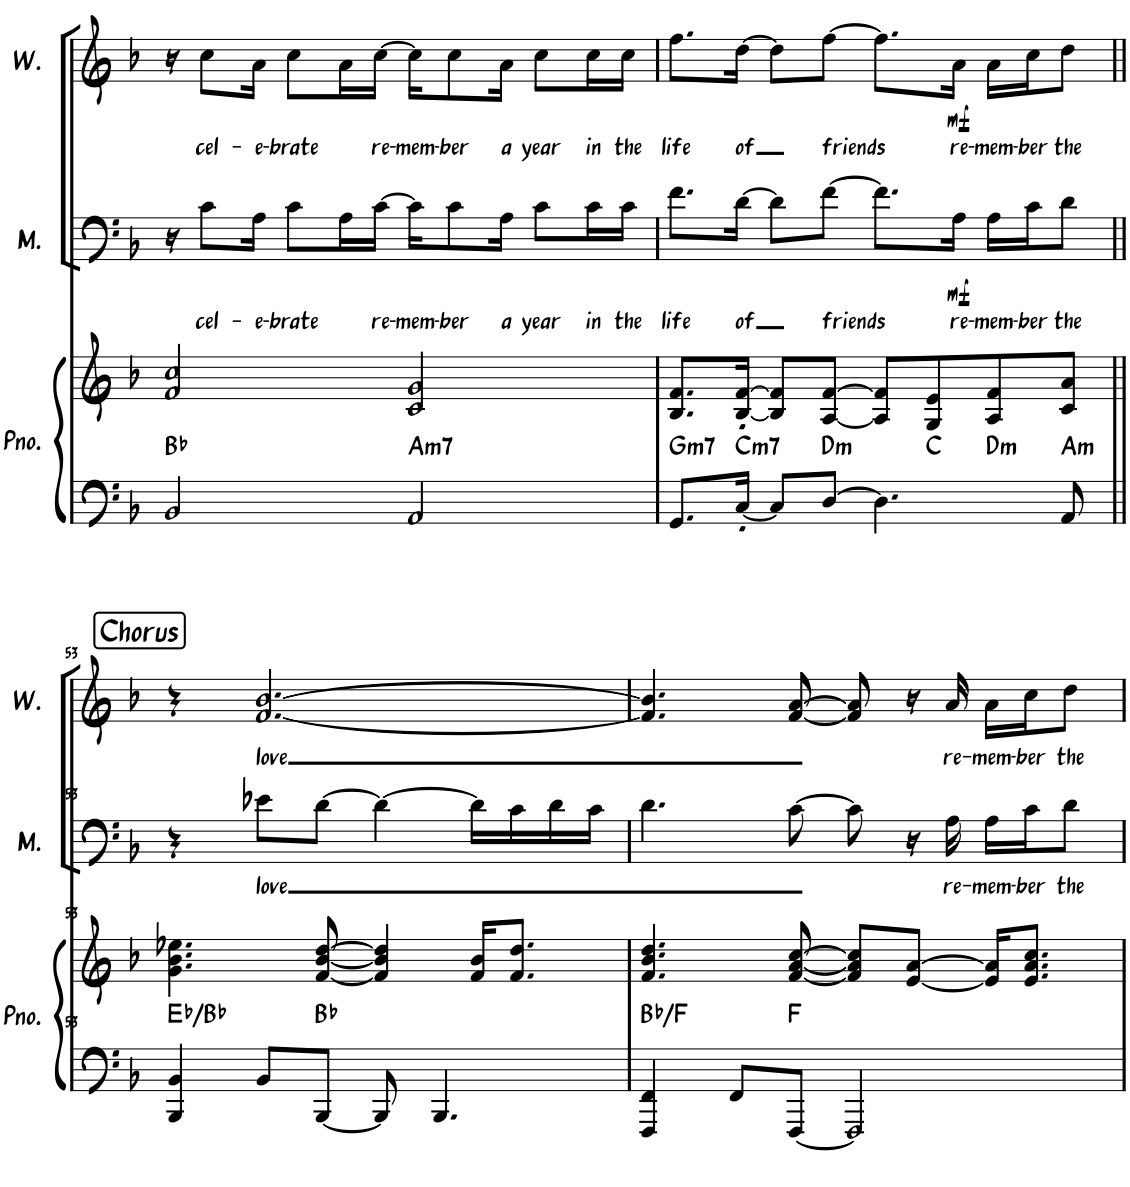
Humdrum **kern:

**kern	**kern	**harte	**kern	**text	**dynam	**kern	**text	**dynam
*part3	*part3	*part3	*part2	*part2	*part2	*part1	*part1	*part1
*staff4	*staff3	*	*staff2	*staff2	*staff2	*staff1	*staff1	*staff1
*I"钢琴	*	*	*I"男声	*	*	*I"女声	*	*
!!LO:PB:g=z
*clefF4	*clefG2	*	*clefF4	*	*	*clefG2	*	*
*k[b-]	*k[b-]	*	*k[b-]	*	*	*k[b-]	*	*
*M4/4	*M4/4	*	*M4/4	*	*	*M4/4	*	*
=51	=51	=51	=51	=51	=51	=51	=51	=51
2BB-/	2f/ 2cc/	Bb:maj	16r	.	.	16r	.	.
!	!	!	!	!LO:LY:b	!	!	!LO:LY:b	!
.	.	.	8c\L	cel-	.	8cc\L	cel-	.
!	!	!	!	!LO:LY:b	!	!	!LO:LY:b	!
.	.	.	16A\Jk	-e-	.	16a\Jk	-e-	.
!	!	!	!	!LO:LY:b	!	!	!LO:LY:b	!
.	.	.	8c\L	-brate	.	8cc\L	-brate	.
.	.	.	16A\L	.	.	16a\L	.	.
!	!	!	!	!LO:LY:b	!	!	!LO:LY:b	!
.	.	.	[16c\JJ	re-	.	[16cc\JJ	re-	.
!	!	!LO:H:kt=m7	!	!LO:LY:b	!	!	!LO:LY:b	!
2AA/	2c/ 2g/	A:min7	16c\KL]	-mem-	.	16cc\KL]	-mem-	.
!	!	!	!	!LO:LY:b	!	!	!LO:LY:b	!
.	.	.	8c\	-ber	.	8cc\	-ber	.
!	!	!	!	!LO:LY:b	!	!	!LO:LY:b	!
.	.	.	16A\Jk	a	.	16a\Jk	a	.
!	!	!	!	!LO:LY:b	!	!	!LO:LY:b	!
.	.	.	8c\L	year	.	8cc\L	year	.
!	!	!	!	!LO:LY:b	!	!	!LO:LY:b	!
.	.	.	16c\L	in	.	16cc\L	in	.
!	!	!	!	!LO:LY:b	!	!	!LO:LY:b	!
.	.	.	16c\JJ	the	.	16cc\JJ	the	.
=52	=52	=52	=52	=52	=52	=52	=52	=52
!	!	!LO:H:kt=m7	!	!LO:LY:b	!	!	!LO:LY:b	!
8.GG/L	8.B-/ 8.f/L	G:min7	8.f\L	life	.	8.ff\L	life	.
!	!	!LO:H:kt=m7	!	!LO:LY:b	!	!	!LO:LY:b	!
[16C'/Jk	[16B-/' [16f/'Jk	C:min7	[16d\Jk	of	.	[16dd\Jk	of	.
8C/L]	8B-/] 8f/]L	.	8d\L]	.	.	8dd\L]	.	.
!	!	!LO:H:kt=m	!	!LO:LY:b	!	!	!LO:LY:b	!
[8D/J	[8A/ [8f/J	D:min	[8f\J	friends	.	[8ff\J	friends	.
4.D\]	8A/] 8f/]L	.	8.f\L]	.	.	8.ff\L]	.	.
.	8G/ 8e/	C:maj	.	.	.	.	.	.
!	!	!	!	!LO:LY:b	!LO:DY:b	!	!LO:LY:b	!LO:DY:b
.	.	.	16A\Jk	re-	mf	16a\Jk	re-	mf
!	!	!LO:H:kt=m	!	!LO:LY:b	!	!	!LO:LY:b	!
.	8A/ 8f/	D:min	16A\LL	-mem-	.	16a\LL	-mem-	.
!	!	!	!	!LO:LY:b	!	!	!LO:LY:b	!
.	.	.	16c\J	-ber	.	16cc\J	-ber	.
!	!	!LO:H:kt=m	!	!LO:LY:b	!	!	!LO:LY:b	!
8AA/	8c/ 8a/J	A:min	8d\J	the	.	8dd\J	the	.
!!LO:LB:g=z
!!LO:REH:place=s1:a:B:cj:fs=14:t=Chorus
=53||	=53||	=53||	=53||	=53||	=53||	=53||	=53||	=53||
4BBB-/ 4BB-/	4.g\ 4.b-\ 4.ee-X\	Eb:maj/5	4r	.	.	4r	.	.
!	!	!	!	!LO:LY:b	!	!	!LO:LY:b	!
8BB-/L	.	.	8e-X\L	love	.	[2.f/ [2.b-/	love	.
[8BBB-/J	[8f/ [8b-/ [8dd/	Bb:maj	[8d\J	.	.	.	.	.
8BBB-/]	4f/] 4b-/] 4dd/]	.	4d\_	.	.	.	.	.
4.BBB-/	.	.	.	.	.	.	.	.
.	16f/ 16b-/KL	.	16d\LL]	.	.	.	.	.
.	8.f/ 8.dd/J	.	16c\	.	.	.	.	.
.	.	.	16d\	.	.	.	.	.
.	.	.	16c\JJ	.	.	.	.	.
=54	=54	=54	=54	=54	=54	=54	=54	=54
4FFF/ 4FF/	4.f/ 4.b-/ 4.dd/	Bb:maj/5	4.d\	.	.	4.f/] 4.b-/]	.	.
8FF/L	.	.	.	.	.	.	.	.
[8FFF/J	[8f/ [8a/ [8cc/	F:maj	[8c\	.	.	[8f/ [8a/	.	.
2FFF/]	8f/] 8a/] 8cc/]L	.	8c\]	.	.	8f/] 8a/]	.	.
.	[8e/ [8a/J	.	16r	.	.	16r	.	.
!	!	!	!	!LO:LY:b	!	!	!LO:LY:b	!
.	.	.	16A\	re-	.	16a/	re-	.
!	!	!	!	!LO:LY:b	!	!	!LO:LY:b	!
.	16e/] 16a/]KL	.	16A\LL	-mem-	.	16a\LL	-mem-	.
!	!	!	!	!LO:LY:b	!	!	!LO:LY:b	!
.	8.e/ 8.a/ 8.cc/J	.	16c\J	-ber	.	16cc\J	-ber	.
!	!	!	!	!LO:LY:b	!	!	!LO:LY:b	!
.	.	.	8d\J	the	.	8dd\J	the	.
=	=	=	=	=	=	=	=	=
*-	*-	*-	*-	*-	*-	*-	*-	*-
